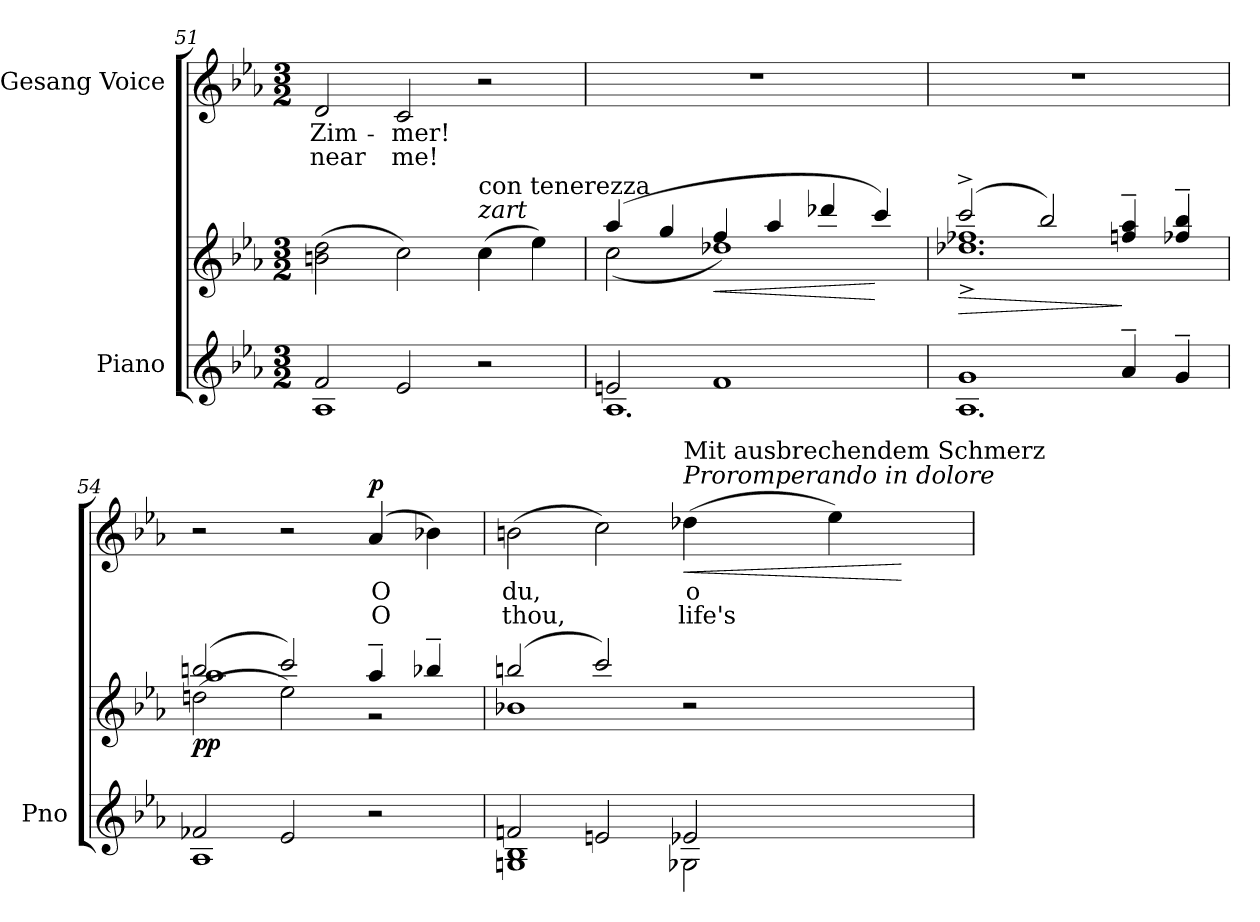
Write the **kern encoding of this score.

**kern	**kern	**dynam	**kern	**text	**text	**dynam
*part2	*part2	*part2	*part1	*part1	*part1	*part1
*staff3	*staff2	*staff2/3	*staff1	*staff1	*staff1	*staff1
*I"Piano	*	*	*I"Gesang Voice	*	*	*
*I'Pno	*	*	*	*	*	*
*clefG2	*clefG2	*	*clefG2	*	*	*
*k[b-e-a-]	*k[b-e-a-]	*	*k[b-e-a-]	*	*	*
*M3/2	*M3/2	*	*M3/2	*	*	*
=51	=51	=51	=51	=51	=51	=51
*^	*	*	*	*	*	*
2f/	1A-	(2bn\ 2dd\	.	2d/	Zim-	near	.
2e-/	.	2cc\)	.	2c/	-mer!	me!	.
!	!	!LO:TX:i:t=zart	!	!	!	!	!
!	!	!LO:TX:t=con tenerezza	!	!	!	!	!
2r	2ryy	(4cc\	.	2r	.	.	.
.	.	4ee-\)	.	.	.	.	.
=52	=52	=52	=52	=52	=52	=52	=52
*	*	*^	*	*	*	*	*
2en/	1.A-	(4aa-/	(2cc\	.	1.r	.	.	.
.	.	4gg/	.	.	.	.	.	.
!	!	!	!	!LO:HP:b	!	!	!	!
1f	.	4ff/	1dd-X)	<	.	.	.	.
.	.	4aa-/	.	.	.	.	.	.
.	.	4ddd-X/	.	.	.	.	.	.
.	.	4ccc/)	.	[	.	.	.	.
=53	=53	=53	=53	=53	=53	=53	=53	=53
!	!	!	!	!LO:HP:b	!	!	!	!
1g	1.A-	(2ccc^/	1.dd-X^ 1.ff-X^	>	1.r	.	.	.
.	.	2bb-/)	.	.	.	.	.	.
4a-~/	.	4ffn/~ 4aa-/~	.	]	.	.	.	.
4g~/	.	4ff-X/~ 4bb-/~	.	.	.	.	.	.
=54	=54	=54	=54	=54	=54	=54	=54	=54
*	*	*	*^	*	*	*	*	*
!	!	!	!	!	!LO:DY:b	!	!	!	!
2f-X/	1A-	(2bbn/	1aa-	(2ddn\	pp	2r	.	.	.
2e-/	.	2ccc/)	.	2ee-\)	.	2r	.	.	.
!	!	!	!	!	!	!	!	!	!LO:DY:a
2r	2ryy	4aa-~/	2ryy	2r	.	(4a-/	O	O	p
.	.	4bb-X~/	.	.	.	4b-X\)	.	.	.
*	*	*	*v	*v	*	*	*	*	*
=55	=55	=55	=55	=55	=55	=55	=55	=55
2fn/	1Gn 1B-	(2bbn/	1b-X	.	(2bn\	du,	thou,	.
2en/	.	2ccc/)	.	.	2cc\)	.	.	.
!	!	!	!	!	!LO:TX:i:t=Proromperando in dolore	!	!	!
!	!	!	!	!	!LO:TX:t=Mit ausbrechendem Schmerz	!	!	!
!	!	!	!	!	!	!	!	!LO:HP:b
2e-X/	2G-X\	2r	2ryy	.	(4dd-X\	o	life's	<
.	.	.	.	.	4ee-\)	.	.	.
*v	*v	*	*	*	*	*	*	*
*	*v	*v	*	*	*	*	*
.	.	.	.	.	.	[
=	=	=	=	=	=	=
*-	*-	*-	*-	*-	*-	*-
